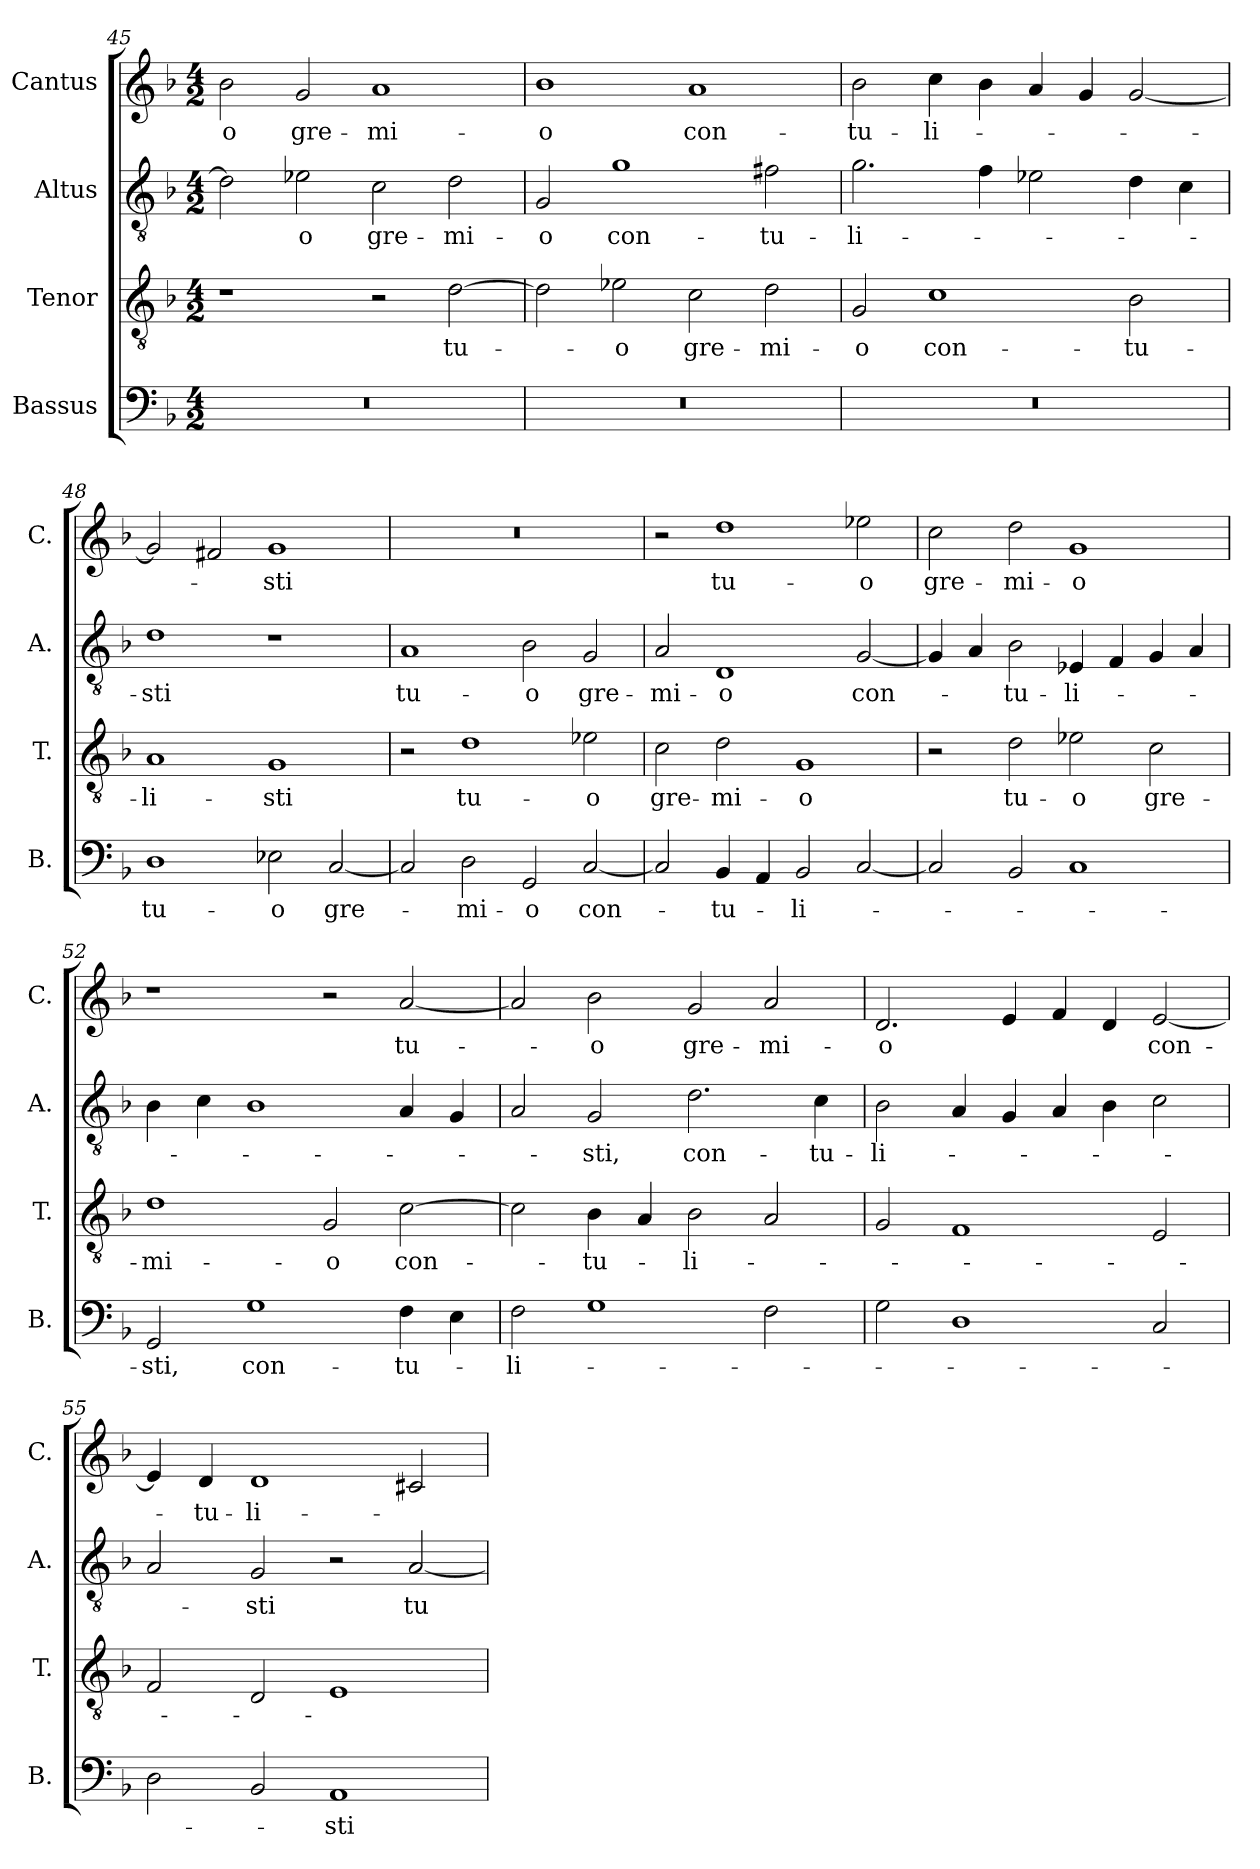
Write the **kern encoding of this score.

**kern	**text	**kern	**text	**kern	**text	**kern	**text
*part4	*part4	*part3	*part3	*part2	*part2	*part1	*part1
*staff4	*staff4	*staff3	*staff3	*staff2	*staff2	*staff1	*staff1
*I"Bassus	*	*I"Tenor	*	*I"Altus	*	*I"Cantus	*
*I'B.	*	*I'T.	*	*I'A.	*	*I'C.	*
*clefF4	*	*clefGv2	*	*clefGv2	*	*clefG2	*
*k[b-]	*	*k[b-]	*	*k[b-]	*	*k[b-]	*
*M4/2	*	*M4/2	*	*M4/2	*	*M4/2	*
=45	=45	=45	=45	=45	=45	=45	=45
!	!	!	!	!	!	!	!LO:LY:b
0r	.	1r	.	2d\]	.	2b-\	-o
!	!	!	!	!	!LO:LY:b	!	!LO:LY:b
.	.	.	.	2e-X\	-o	2g/	gre-
!	!	!	!	!	!LO:LY:b	!	!LO:LY:b
.	.	2r	.	2c\	gre-	1a	-mi-
!	!	!	!LO:LY:b	!	!LO:LY:b	!	!
.	.	[2d\	tu-	2d\	-mi-	.	.
=46	=46	=46	=46	=46	=46	=46	=46
!	!	!	!	!	!LO:LY:b	!	!LO:LY:b
0r	.	2d\]	.	2G/	-o	1b-	-o
!	!	!	!LO:LY:b	!	!LO:LY:b	!	!
.	.	2e-X\	-o	1g	con-	.	.
!	!	!	!LO:LY:b	!	!	!	!LO:LY:b
.	.	2c\	gre-	.	.	1a	con-
!	!	!	!LO:LY:b	!	!LO:LY:b	!	!
.	.	2d\	-mi-	2f#X\	-tu-	.	.
!!LO:LB:g=z
=47	=47	=47	=47	=47	=47	=47	=47
!	!	!	!LO:LY:b	!	!LO:LY:b	!	!LO:LY:b
0r	.	2G/	-o	2.g\	-li-	2b-\	-tu-
!	!	!	!LO:LY:b	!	!	!	!LO:LY:b
.	.	1c	con-	.	.	4cc\	-li-
.	.	.	.	4f\	.	4b-\	.
.	.	.	.	2e-X\	.	4a/	.
.	.	.	.	.	.	4g/	.
!	!	!	!LO:LY:b	!	!	!	!
.	.	2B-\	-tu-	4d\	.	[2g/	.
.	.	.	.	4c\	.	.	.
=48	=48	=48	=48	=48	=48	=48	=48
!	!LO:LY:b	!	!LO:LY:b	!	!LO:LY:b	!	!
1D	tu-	1A	-li-	1d	-sti	2g/]	.
.	.	.	.	.	.	2f#X/	.
!	!LO:LY:b	!	!LO:LY:b	!	!	!	!LO:LY:b
2E-X\	-o	1G	-sti	1r	.	1g	-sti
!	!LO:LY:b	!	!	!	!	!	!
[2C/	gre-	.	.	.	.	.	.
=49	=49	=49	=49	=49	=49	=49	=49
!	!	!	!	!	!LO:LY:b	!	!
2C/]	.	2r	.	1A	tu-	0r	.
!	!LO:LY:b	!	!LO:LY:b	!	!	!	!
2D\	-mi-	1d	tu-	.	.	.	.
!	!LO:LY:b	!	!	!	!LO:LY:b	!	!
2GG/	-o	.	.	2B-\	-o	.	.
!	!LO:LY:b	!	!LO:LY:b	!	!LO:LY:b	!	!
[2C/	con-	2e-X\	-o	2G/	gre-	.	.
=50	=50	=50	=50	=50	=50	=50	=50
!	!	!	!LO:LY:b	!	!LO:LY:b	!	!
2C/]	.	2c\	gre-	2A/	-mi-	2r	.
!	!LO:LY:b	!	!LO:LY:b	!	!LO:LY:b	!	!LO:LY:b
4BB-/	-tu-	2d\	-mi-	1D	-o	1dd	tu-
4AA/	.	.	.	.	.	.	.
!	!LO:LY:b	!	!LO:LY:b	!	!	!	!
2BB-/	-li-	1G	-o	.	.	.	.
!	!	!	!	!	!LO:LY:b	!	!LO:LY:b
[2C/	.	.	.	[2G/	con-	2ee-X\	-o
!!LO:LB:g=z
=51	=51	=51	=51	=51	=51	=51	=51
!	!	!	!	!	!	!	!LO:LY:b
2C/]	.	2r	.	4G/]	.	2cc\	gre-
.	.	.	.	4A/	.	.	.
!	!	!	!LO:LY:b	!	!LO:LY:b	!	!LO:LY:b
2BB-/	.	2d\	tu-	2B-\	-tu-	2dd\	-mi-
!	!	!	!LO:LY:b	!	!LO:LY:b	!	!LO:LY:b
1C	.	2e-X\	-o	4E-X/	-li-	1g	-o
.	.	.	.	4F/	.	.	.
!	!	!	!LO:LY:b	!	!	!	!
.	.	2c\	gre-	4G/	.	.	.
.	.	.	.	4A/	.	.	.
=52	=52	=52	=52	=52	=52	=52	=52
!	!LO:LY:b	!	!LO:LY:b	!	!	!	!
2GG/	-sti,	1d	-mi-	4B-\	.	1r	.
.	.	.	.	4c\	.	.	.
!	!LO:LY:b	!	!	!	!	!	!
1G	con-	.	.	1B-	.	.	.
!	!	!	!LO:LY:b	!	!	!	!
.	.	2G/	-o	.	.	2r	.
!	!LO:LY:b	!	!LO:LY:b	!	!	!	!LO:LY:b
4F\	-tu-	[2c\	con-	4A/	.	[2a/	tu-
4E\	.	.	.	4G/	.	.	.
=53	=53	=53	=53	=53	=53	=53	=53
!	!LO:LY:b	!	!	!	!	!	!
2F\	-li-	2c\]	.	2A/	.	2a/]	.
!	!	!	!LO:LY:b	!	!LO:LY:b	!	!LO:LY:b
1G	.	4B-\	-tu-	2G/	-sti,	2b-\	-o
.	.	4A/	.	.	.	.	.
!	!	!	!LO:LY:b	!	!LO:LY:b	!	!LO:LY:b
.	.	2B-\	-li-	2.d\	con-	2g/	gre-
!	!	!	!	!	!	!	!LO:LY:b
2F\	.	2A/	.	.	.	2a/	-mi-
!	!	!	!	!	!LO:LY:b	!	!
.	.	.	.	4c\	-tu-	.	.
=54	=54	=54	=54	=54	=54	=54	=54
!	!	!	!	!	!LO:LY:b	!	!LO:LY:b
2G\	.	2G/	.	2B-\	-li-	2.d/	-o
1D	.	1F	.	4A/	.	.	.
.	.	.	.	4G/	.	4e/	.
.	.	.	.	4A/	.	4f/	.
.	.	.	.	4B-\	.	4d/	.
!	!	!	!	!	!	!	!LO:LY:b
2C/	.	2E/	.	2c\	.	[2e/	con-
!!LO:PB:g=z
=55	=55	=55	=55	=55	=55	=55	=55
2D\	.	2F/	.	2A/	.	4e/]	.
!	!	!	!	!	!	!	!LO:LY:b
.	.	.	.	.	.	4d/	-tu-
!	!	!	!	!	!LO:LY:b	!	!LO:LY:b
2BB-/	.	2D/	.	2G/	-sti	1d	-li-
!	!LO:LY:b	!	!	!	!	!	!
1AA	-sti	1E	.	2r	.	.	.
!	!	!	!	!	!LO:LY:b	!	!
.	.	.	.	[2A/	tu-	2c#X/	.
=	=	=	=	=	=	=	=
*-	*-	*-	*-	*-	*-	*-	*-
